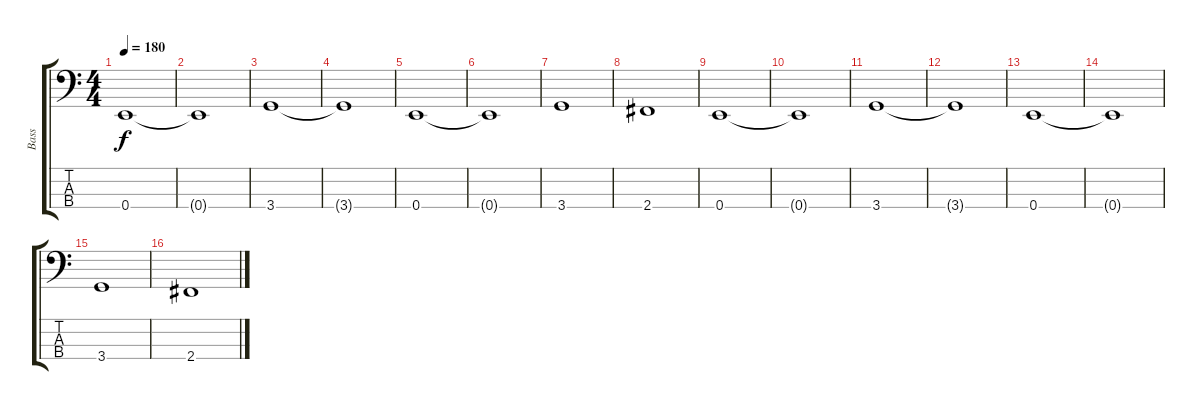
\track ("Bass" "Bass") {instrument electricbassfinger}
\staff {score tabs}
\tuning (G2 D2 A1 E1) {hide}
\ts (4 4)
\tempo 180
\clef f4
\ks c
0.4.1{dy f} |
0.4{t}.1 |
3.4.1 |
3.4{t}.1 |
0.4.1 |
0.4{t}.1 |
3.4.1 |
2.4.1 |
0.4.1 |
0.4{t}.1 |
3.4.1 |
3.4{t}.1 |
0.4.1 |
0.4{t}.1 |
3.4.1 |
2.4.1
